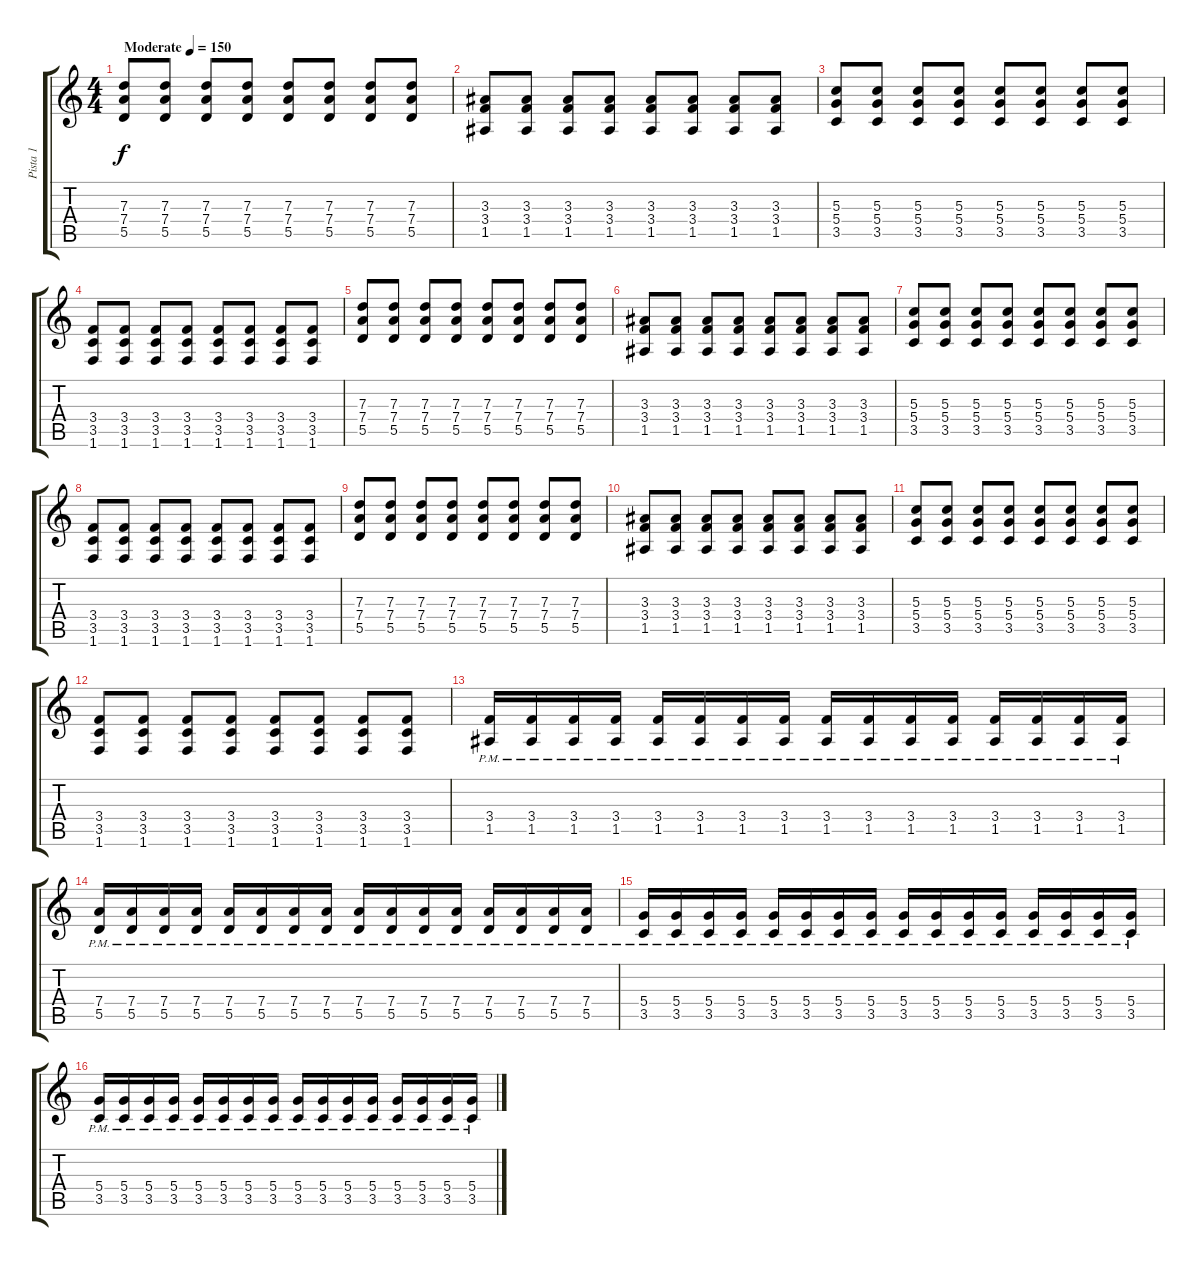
\track ("Pista 1" "Pista 1") {instrument distortionguitar}
\staff {score tabs}
\tuning (E4 B3 G3 D3 A2 E2) {hide}
\ts (4 4)
\tempo (150 "Moderate")
\clef g2
\ks c
(7.3 7.4 5.5).8{dy f instrument distortionguitar} (7.3 7.4 5.5).8 (7.3 7.4 5.5).8 (7.3 7.4 5.5).8 (7.3 7.4 5.5).8 (7.3 7.4 5.5).8 (7.3 7.4 5.5).8 (7.3 7.4 5.5).8 |
(3.3 3.4 1.5).8 (3.3 3.4 1.5).8 (3.3 3.4 1.5).8 (3.3 3.4 1.5).8 (3.3 3.4 1.5).8 (3.3 3.4 1.5).8 (3.3 3.4 1.5).8 (3.3 3.4 1.5).8 |
(5.3 5.4 3.5).8 (5.3 5.4 3.5).8 (5.3 5.4 3.5).8 (5.3 5.4 3.5).8 (5.3 5.4 3.5).8 (5.3 5.4 3.5).8 (5.3 5.4 3.5).8 (5.3 5.4 3.5).8 |
(3.4 3.5 1.6).8 (3.4 3.5 1.6).8 (3.4 3.5 1.6).8 (3.4 3.5 1.6).8 (3.4 3.5 1.6).8 (3.4 3.5 1.6).8 (3.4 3.5 1.6).8 (3.4 3.5 1.6).8 |
(7.3 7.4 5.5).8 (7.3 7.4 5.5).8 (7.3 7.4 5.5).8 (7.3 7.4 5.5).8 (7.3 7.4 5.5).8 (7.3 7.4 5.5).8 (7.3 7.4 5.5).8 (7.3 7.4 5.5).8 |
(3.3 3.4 1.5).8 (3.3 3.4 1.5).8 (3.3 3.4 1.5).8 (3.3 3.4 1.5).8 (3.3 3.4 1.5).8 (3.3 3.4 1.5).8 (3.3 3.4 1.5).8 (3.3 3.4 1.5).8 |
(5.3 5.4 3.5).8 (5.3 5.4 3.5).8 (5.3 5.4 3.5).8 (5.3 5.4 3.5).8 (5.3 5.4 3.5).8 (5.3 5.4 3.5).8 (5.3 5.4 3.5).8 (5.3 5.4 3.5).8 |
(3.4 3.5 1.6).8 (3.4 3.5 1.6).8 (3.4 3.5 1.6).8 (3.4 3.5 1.6).8 (3.4 3.5 1.6).8 (3.4 3.5 1.6).8 (3.4 3.5 1.6).8 (3.4 3.5 1.6).8 |
(7.3 7.4 5.5).8 (7.3 7.4 5.5).8 (7.3 7.4 5.5).8 (7.3 7.4 5.5).8 (7.3 7.4 5.5).8 (7.3 7.4 5.5).8 (7.3 7.4 5.5).8 (7.3 7.4 5.5).8 |
(3.3 3.4 1.5).8 (3.3 3.4 1.5).8 (3.3 3.4 1.5).8 (3.3 3.4 1.5).8 (3.3 3.4 1.5).8 (3.3 3.4 1.5).8 (3.3 3.4 1.5).8 (3.3 3.4 1.5).8 |
(5.3 5.4 3.5).8 (5.3 5.4 3.5).8 (5.3 5.4 3.5).8 (5.3 5.4 3.5).8 (5.3 5.4 3.5).8 (5.3 5.4 3.5).8 (5.3 5.4 3.5).8 (5.3 5.4 3.5).8 |
(3.4 3.5 1.6).8 (3.4 3.5 1.6).8 (3.4 3.5 1.6).8 (3.4 3.5 1.6).8 (3.4 3.5 1.6).8 (3.4 3.5 1.6).8 (3.4 3.5 1.6).8 (3.4 3.5 1.6).8 |
(3.4{pm} 1.5{pm}).16 (3.4{pm} 1.5{pm}).16 (3.4{pm} 1.5{pm}).16 (3.4{pm} 1.5{pm}).16 (3.4{pm} 1.5{pm}).16 (3.4{pm} 1.5{pm}).16 (3.4{pm} 1.5{pm}).16 (3.4{pm} 1.5{pm}).16 (3.4{pm} 1.5{pm}).16 (3.4{pm} 1.5{pm}).16 (3.4{pm} 1.5{pm}).16 (3.4{pm} 1.5{pm}).16 (3.4{pm} 1.5{pm}).16 (3.4{pm} 1.5{pm}).16 (3.4{pm} 1.5{pm}).16 (3.4{pm} 1.5{pm}).16 |
(7.4{pm} 5.5{pm}).16 (7.4{pm} 5.5{pm}).16 (7.4{pm} 5.5{pm}).16 (7.4{pm} 5.5{pm}).16 (7.4{pm} 5.5{pm}).16 (7.4{pm} 5.5{pm}).16 (7.4{pm} 5.5{pm}).16 (7.4{pm} 5.5{pm}).16 (7.4{pm} 5.5{pm}).16 (7.4{pm} 5.5{pm}).16 (7.4{pm} 5.5{pm}).16 (7.4{pm} 5.5{pm}).16 (7.4{pm} 5.5{pm}).16 (7.4{pm} 5.5{pm}).16 (7.4{pm} 5.5{pm}).16 (7.4{pm} 5.5{pm}).16 |
(5.4{pm} 3.5{pm}).16 (5.4{pm} 3.5{pm}).16 (5.4{pm} 3.5{pm}).16 (5.4{pm} 3.5{pm}).16 (5.4{pm} 3.5{pm}).16 (5.4{pm} 3.5{pm}).16 (5.4{pm} 3.5{pm}).16 (5.4{pm} 3.5{pm}).16 (5.4{pm} 3.5{pm}).16 (5.4{pm} 3.5{pm}).16 (5.4{pm} 3.5{pm}).16 (5.4{pm} 3.5{pm}).16 (5.4{pm} 3.5{pm}).16 (5.4{pm} 3.5{pm}).16 (5.4{pm} 3.5{pm}).16 (5.4{pm} 3.5{pm}).16 |
(5.4{pm} 3.5{pm}).16 (5.4{pm} 3.5{pm}).16 (5.4{pm} 3.5{pm}).16 (5.4{pm} 3.5{pm}).16 (5.4{pm} 3.5{pm}).16 (5.4{pm} 3.5{pm}).16 (5.4{pm} 3.5{pm}).16 (5.4{pm} 3.5{pm}).16 (5.4{pm} 3.5{pm}).16 (5.4{pm} 3.5{pm}).16 (5.4{pm} 3.5{pm}).16 (5.4{pm} 3.5{pm}).16 (5.4{pm} 3.5{pm}).16 (5.4{pm} 3.5{pm}).16 (5.4{pm} 3.5{pm}).16 (5.4 3.5{pm}).16
